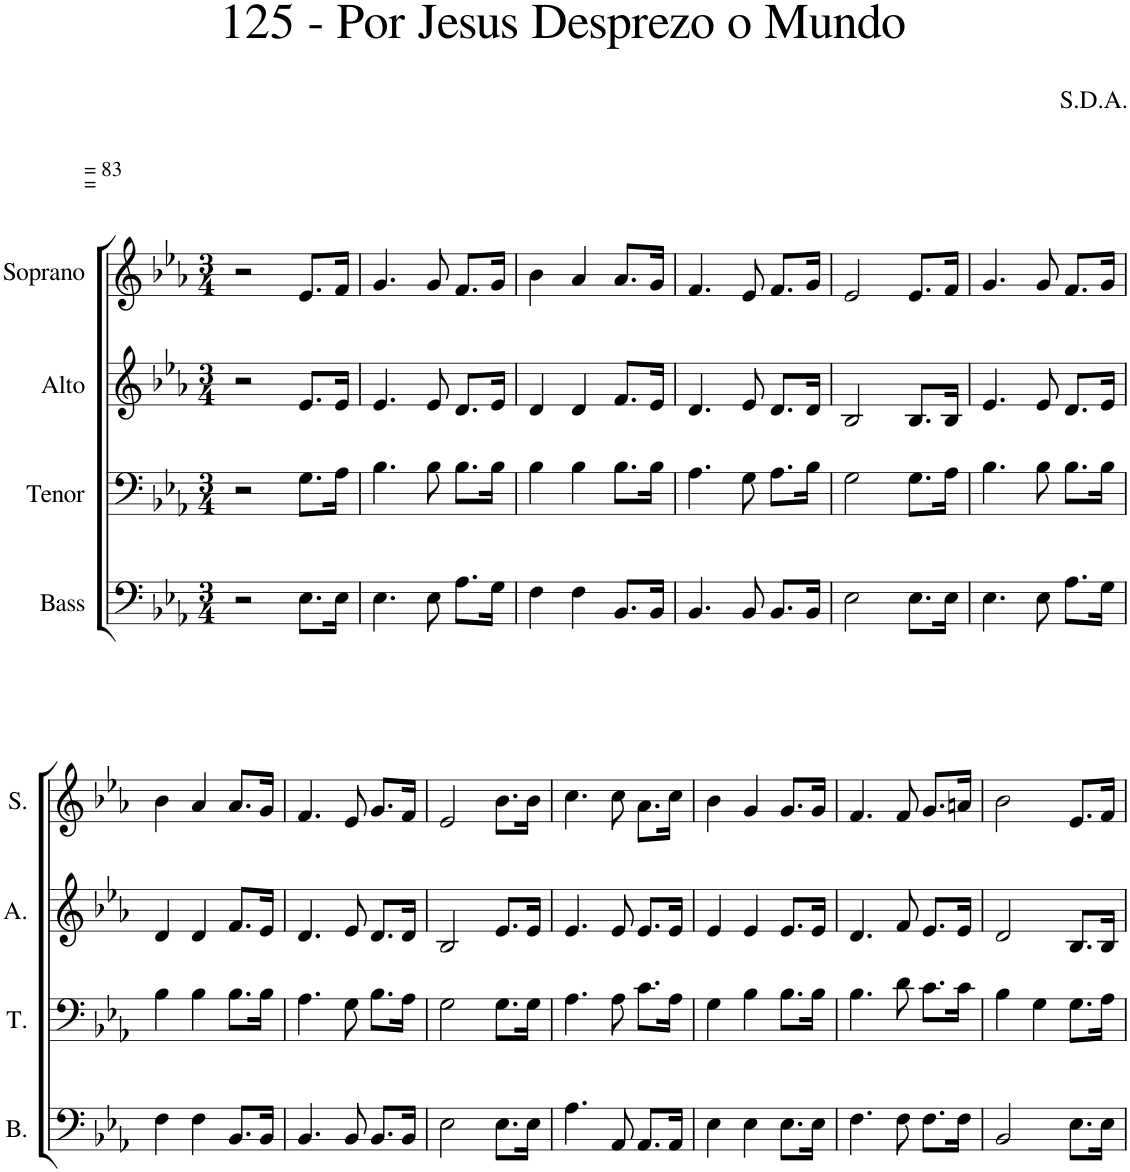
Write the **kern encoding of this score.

**kern	**kern	**kern	**kern
*part4	*part3	*part2	*part1
*staff4	*staff3	*staff2	*staff1
*I"Bass	*I"Tenor	*I"Alto	*I"Soprano
*I'B.	*I'T.	*I'A.	*I'S.
*clefF4	*clefF4	*clefG2	*clefG2
*k[b-e-a-]	*k[b-e-a-]	*k[b-e-a-]	*k[b-e-a-]
*M3/4	*M3/4	*M3/4	*M3/4
=1	=1	=1	=1
!	!	!	!LO:TX:a:t==
!	!	!	!LO:TX:a:t== 83
2r	2r	2r	2r
8.E-\L	8.G\L	8.e-/L	8.e-/L
16E-\Jk	16A-\Jk	16e-/Jk	16f/Jk
=2	=2	=2	=2
4.E-\	4.B-\	4.e-/	4.g/
8E-\	8B-\	8e-/	8g/
8.A-\L	8.B-\L	8.d/L	8.f/L
16G\Jk	16B-\Jk	16e-/Jk	16g/Jk
=3	=3	=3	=3
4F\	4B-\	4d/	4b-\
4F\	4B-\	4d/	4a-/
8.BB-/L	8.B-\L	8.f/L	8.a-/L
16BB-/Jk	16B-\Jk	16e-/Jk	16g/Jk
=4	=4	=4	=4
4.BB-/	4.A-\	4.d/	4.f/
8BB-/	8G\	8e-/	8e-/
8.BB-/L	8.A-\L	8.d/L	8.f/L
16BB-/Jk	16B-\Jk	16d/Jk	16g/Jk
=5	=5	=5	=5
2E-\	2G\	2B-/	2e-/
8.E-\L	8.G\L	8.B-/L	8.e-/L
16E-\Jk	16A-\Jk	16B-/Jk	16f/Jk
=6	=6	=6	=6
4.E-\	4.B-\	4.e-/	4.g/
8E-\	8B-\	8e-/	8g/
8.A-\L	8.B-\L	8.d/L	8.f/L
16G\Jk	16B-\Jk	16e-/Jk	16g/Jk
!!LO:LB:g=z
=7	=7	=7	=7
4F\	4B-\	4d/	4b-\
4F\	4B-\	4d/	4a-/
8.BB-/L	8.B-\L	8.f/L	8.a-/L
16BB-/Jk	16B-\Jk	16e-/Jk	16g/Jk
=8	=8	=8	=8
4.BB-/	4.A-\	4.d/	4.f/
8BB-/	8G\	8e-/	8e-/
8.BB-/L	8.B-\L	8.d/L	8.g/L
16BB-/Jk	16A-\Jk	16d/Jk	16f/Jk
=9	=9	=9	=9
2E-\	2G\	2B-/	2e-/
8.E-\L	8.G\L	8.e-/L	8.b-\L
16E-\Jk	16G\Jk	16e-/Jk	16b-\Jk
=10	=10	=10	=10
4.A-\	4.A-\	4.e-/	4.cc\
8AA-/	8A-\	8e-/	8cc\
8.AA-/L	8.c\L	8.e-/L	8.a-\L
16AA-/Jk	16A-\Jk	16e-/Jk	16cc\Jk
=11	=11	=11	=11
4E-\	4G\	4e-/	4b-\
4E-\	4B-\	4e-/	4g/
8.E-\L	8.B-\L	8.e-/L	8.g/L
16E-\Jk	16B-\Jk	16e-/Jk	16g/Jk
=12	=12	=12	=12
4.F\	4.B-\	4.d/	4.f/
8F\	8d\	8f/	8f/
8.F\L	8.c\L	8.e-/L	8.g/L
16F\Jk	16c\Jk	16e-/Jk	16an/Jk
=13	=13	=13	=13
2BB-/	4B-\	2d/	2b-\
.	4G\	.	.
8.E-\L	8.G\L	8.B-/L	8.e-/L
16E-\Jk	16A-\Jk	16B-/Jk	16f/Jk
=	=	=	=
*-	*-	*-	*-
